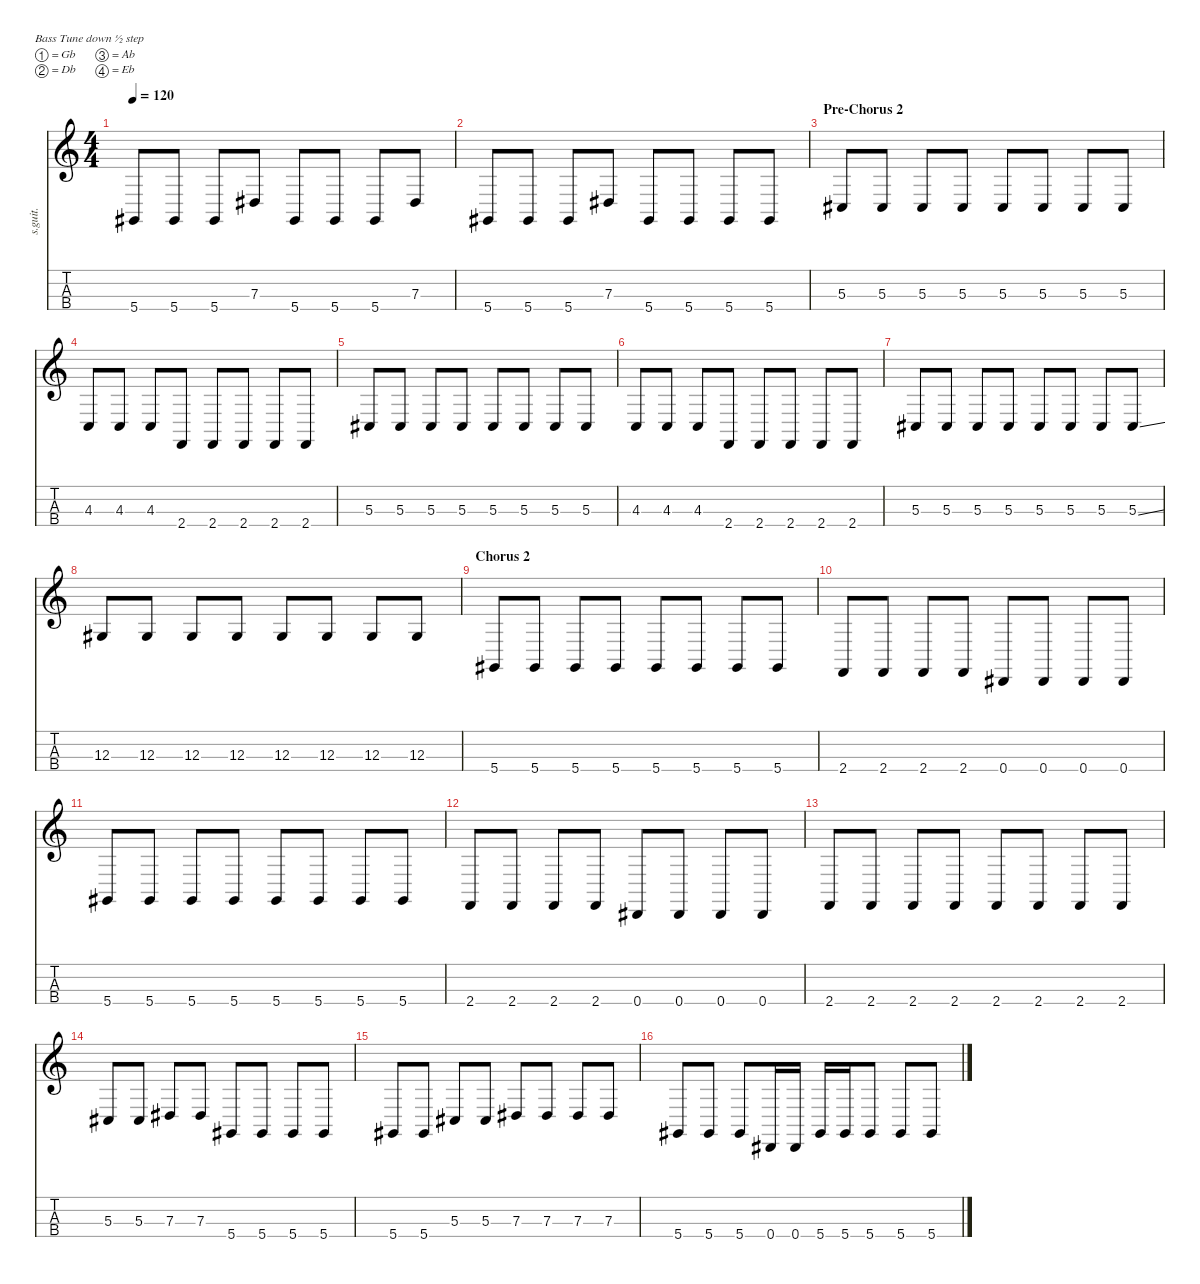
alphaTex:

\defaultSystemsLayout 4
\hideDynamics
\bracketExtendMode nobrackets
\track ("Matt Sharp - Picked Bass Guitar" "s.guit.") {instrument electricbasspick}
\staff {score tabs}
\tuning (Gb2 Db2 Ab1 Eb1)
\ts (4 4)
\tempo 120
\clef g2
\ks c
5.4{acc #}.8{lyrics (0 "") lyrics (1 "") lyrics (2 "") lyrics (3 "") lyrics (4 "") dy f} 5.4{acc #}.8{lyrics (0 "") lyrics (1 "") lyrics (2 "") lyrics (3 "") lyrics (4 "")} 5.4{acc #}.8{lyrics (0 "") lyrics (1 "") lyrics (2 "") lyrics (3 "") lyrics (4 "")} 7.3{acc #}.8{lyrics (0 "") lyrics (1 "") lyrics (2 "") lyrics (3 "") lyrics (4 "")} 5.4{acc #}.8{lyrics (0 "") lyrics (1 "") lyrics (2 "") lyrics (3 "") lyrics (4 "")} 5.4{acc #}.8{lyrics (0 "") lyrics (1 "") lyrics (2 "") lyrics (3 "") lyrics (4 "")} 5.4{acc #}.8{lyrics (0 "") lyrics (1 "") lyrics (2 "") lyrics (3 "") lyrics (4 "")} 7.3{acc #}.8{lyrics (0 "") lyrics (1 "") lyrics (2 "") lyrics (3 "") lyrics (4 "")} |
5.4{acc #}.8{lyrics (0 "") lyrics (1 "") lyrics (2 "") lyrics (3 "") lyrics (4 "")} 5.4{acc #}.8{lyrics (0 "") lyrics (1 "") lyrics (2 "") lyrics (3 "") lyrics (4 "")} 5.4{acc #}.8{lyrics (0 "") lyrics (1 "") lyrics (2 "") lyrics (3 "") lyrics (4 "")} 7.3{acc #}.8{lyrics (0 "") lyrics (1 "") lyrics (2 "") lyrics (3 "") lyrics (4 "")} 5.4{acc #}.8{lyrics (0 "") lyrics (1 "") lyrics (2 "") lyrics (3 "") lyrics (4 "")} 5.4{acc #}.8{lyrics (0 "") lyrics (1 "") lyrics (2 "") lyrics (3 "") lyrics (4 "")} 5.4{acc #}.8{lyrics (0 "") lyrics (1 "") lyrics (2 "") lyrics (3 "") lyrics (4 "")} 5.4{acc #}.8{lyrics (0 "") lyrics (1 "") lyrics (2 "") lyrics (3 "") lyrics (4 "")} |
\section ("" "Pre-Chorus 2")
5.3{acc #}.8{lyrics (0 "") lyrics (1 "") lyrics (2 "") lyrics (3 "") lyrics (4 "")} 5.3{acc #}.8{lyrics (0 "") lyrics (1 "") lyrics (2 "") lyrics (3 "") lyrics (4 "")} 5.3{acc #}.8{lyrics (0 "") lyrics (1 "") lyrics (2 "") lyrics (3 "") lyrics (4 "")} 5.3{acc #}.8{lyrics (0 "") lyrics (1 "") lyrics (2 "") lyrics (3 "") lyrics (4 "")} 5.3{acc #}.8{lyrics (0 "") lyrics (1 "") lyrics (2 "") lyrics (3 "") lyrics (4 "")} 5.3{acc #}.8{lyrics (0 "") lyrics (1 "") lyrics (2 "") lyrics (3 "") lyrics (4 "")} 5.3{acc #}.8{lyrics (0 "") lyrics (1 "") lyrics (2 "") lyrics (3 "") lyrics (4 "")} 5.3{acc #}.8{lyrics (0 "") lyrics (1 "") lyrics (2 "") lyrics (3 "") lyrics (4 "")} |
4.3.8{lyrics (0 "") lyrics (1 "") lyrics (2 "") lyrics (3 "") lyrics (4 "")} 4.3.8{lyrics (0 "") lyrics (1 "") lyrics (2 "") lyrics (3 "") lyrics (4 "")} 4.3.8{lyrics (0 "") lyrics (1 "") lyrics (2 "") lyrics (3 "") lyrics (4 "")} 2.4.8{lyrics (0 "") lyrics (1 "") lyrics (2 "") lyrics (3 "") lyrics (4 "")} 2.4.8{lyrics (0 "") lyrics (1 "") lyrics (2 "") lyrics (3 "") lyrics (4 "")} 2.4.8{lyrics (0 "") lyrics (1 "") lyrics (2 "") lyrics (3 "") lyrics (4 "")} 2.4.8{lyrics (0 "") lyrics (1 "") lyrics (2 "") lyrics (3 "") lyrics (4 "")} 2.4.8{lyrics (0 "") lyrics (1 "") lyrics (2 "") lyrics (3 "") lyrics (4 "")} |
5.3{acc #}.8{lyrics (0 "") lyrics (1 "") lyrics (2 "") lyrics (3 "") lyrics (4 "")} 5.3{acc #}.8{lyrics (0 "") lyrics (1 "") lyrics (2 "") lyrics (3 "") lyrics (4 "")} 5.3{acc #}.8{lyrics (0 "") lyrics (1 "") lyrics (2 "") lyrics (3 "") lyrics (4 "")} 5.3{acc #}.8{lyrics (0 "") lyrics (1 "") lyrics (2 "") lyrics (3 "") lyrics (4 "")} 5.3{acc #}.8{lyrics (0 "") lyrics (1 "") lyrics (2 "") lyrics (3 "") lyrics (4 "")} 5.3{acc #}.8{lyrics (0 "") lyrics (1 "") lyrics (2 "") lyrics (3 "") lyrics (4 "")} 5.3{acc #}.8{lyrics (0 "") lyrics (1 "") lyrics (2 "") lyrics (3 "") lyrics (4 "")} 5.3{acc #}.8{lyrics (0 "") lyrics (1 "") lyrics (2 "") lyrics (3 "") lyrics (4 "")} |
4.3.8{lyrics (0 "") lyrics (1 "") lyrics (2 "") lyrics (3 "") lyrics (4 "")} 4.3.8{lyrics (0 "") lyrics (1 "") lyrics (2 "") lyrics (3 "") lyrics (4 "")} 4.3.8{lyrics (0 "") lyrics (1 "") lyrics (2 "") lyrics (3 "") lyrics (4 "")} 2.4.8{lyrics (0 "") lyrics (1 "") lyrics (2 "") lyrics (3 "") lyrics (4 "")} 2.4.8{lyrics (0 "") lyrics (1 "") lyrics (2 "") lyrics (3 "") lyrics (4 "")} 2.4.8{lyrics (0 "") lyrics (1 "") lyrics (2 "") lyrics (3 "") lyrics (4 "")} 2.4.8{lyrics (0 "") lyrics (1 "") lyrics (2 "") lyrics (3 "") lyrics (4 "")} 2.4.8{lyrics (0 "") lyrics (1 "") lyrics (2 "") lyrics (3 "") lyrics (4 "")} |
5.3{acc #}.8{lyrics (0 "") lyrics (1 "") lyrics (2 "") lyrics (3 "") lyrics (4 "")} 5.3{acc #}.8{lyrics (0 "") lyrics (1 "") lyrics (2 "") lyrics (3 "") lyrics (4 "")} 5.3{acc #}.8{lyrics (0 "") lyrics (1 "") lyrics (2 "") lyrics (3 "") lyrics (4 "")} 5.3{acc #}.8{lyrics (0 "") lyrics (1 "") lyrics (2 "") lyrics (3 "") lyrics (4 "")} 5.3{acc #}.8{lyrics (0 "") lyrics (1 "") lyrics (2 "") lyrics (3 "") lyrics (4 "")} 5.3{acc #}.8{lyrics (0 "") lyrics (1 "") lyrics (2 "") lyrics (3 "") lyrics (4 "")} 5.3{acc #}.8{lyrics (0 "") lyrics (1 "") lyrics (2 "") lyrics (3 "") lyrics (4 "")} 5.3{ss acc #}.8{lyrics (0 "") lyrics (1 "") lyrics (2 "") lyrics (3 "") lyrics (4 "")} |
12.3{acc #}.8{lyrics (0 "") lyrics (1 "") lyrics (2 "") lyrics (3 "") lyrics (4 "")} 12.3{acc #}.8{lyrics (0 "") lyrics (1 "") lyrics (2 "") lyrics (3 "") lyrics (4 "")} 12.3{acc #}.8{lyrics (0 "") lyrics (1 "") lyrics (2 "") lyrics (3 "") lyrics (4 "")} 12.3{acc #}.8{lyrics (0 "") lyrics (1 "") lyrics (2 "") lyrics (3 "") lyrics (4 "")} 12.3{acc #}.8{lyrics (0 "") lyrics (1 "") lyrics (2 "") lyrics (3 "") lyrics (4 "")} 12.3{acc #}.8{lyrics (0 "") lyrics (1 "") lyrics (2 "") lyrics (3 "") lyrics (4 "")} 12.3{acc #}.8{lyrics (0 "") lyrics (1 "") lyrics (2 "") lyrics (3 "") lyrics (4 "")} 12.3{acc #}.8{lyrics (0 "") lyrics (1 "") lyrics (2 "") lyrics (3 "") lyrics (4 "")} |
\section ("" "Chorus 2")
5.4{acc #}.8{lyrics (0 "") lyrics (1 "") lyrics (2 "") lyrics (3 "") lyrics (4 "")} 5.4{acc #}.8{lyrics (0 "") lyrics (1 "") lyrics (2 "") lyrics (3 "") lyrics (4 "")} 5.4{acc #}.8{lyrics (0 "") lyrics (1 "") lyrics (2 "") lyrics (3 "") lyrics (4 "")} 5.4{acc #}.8{lyrics (0 "") lyrics (1 "") lyrics (2 "") lyrics (3 "") lyrics (4 "")} 5.4{acc #}.8{lyrics (0 "") lyrics (1 "") lyrics (2 "") lyrics (3 "") lyrics (4 "")} 5.4{acc #}.8{lyrics (0 "") lyrics (1 "") lyrics (2 "") lyrics (3 "") lyrics (4 "")} 5.4{acc #}.8{lyrics (0 "") lyrics (1 "") lyrics (2 "") lyrics (3 "") lyrics (4 "")} 5.4{acc #}.8{lyrics (0 "") lyrics (1 "") lyrics (2 "") lyrics (3 "") lyrics (4 "")} |
2.4.8{lyrics (0 "") lyrics (1 "") lyrics (2 "") lyrics (3 "") lyrics (4 "")} 2.4.8{lyrics (0 "") lyrics (1 "") lyrics (2 "") lyrics (3 "") lyrics (4 "")} 2.4.8{lyrics (0 "") lyrics (1 "") lyrics (2 "") lyrics (3 "") lyrics (4 "")} 2.4.8{lyrics (0 "") lyrics (1 "") lyrics (2 "") lyrics (3 "") lyrics (4 "")} 0.4{acc #}.8{lyrics (0 "") lyrics (1 "") lyrics (2 "") lyrics (3 "") lyrics (4 "")} 0.4{acc #}.8{lyrics (0 "") lyrics (1 "") lyrics (2 "") lyrics (3 "") lyrics (4 "")} 0.4{acc #}.8{lyrics (0 "") lyrics (1 "") lyrics (2 "") lyrics (3 "") lyrics (4 "")} 0.4{acc #}.8{lyrics (0 "") lyrics (1 "") lyrics (2 "") lyrics (3 "") lyrics (4 "")} |
5.4{acc #}.8{lyrics (0 "") lyrics (1 "") lyrics (2 "") lyrics (3 "") lyrics (4 "")} 5.4{acc #}.8{lyrics (0 "") lyrics (1 "") lyrics (2 "") lyrics (3 "") lyrics (4 "")} 5.4{acc #}.8{lyrics (0 "") lyrics (1 "") lyrics (2 "") lyrics (3 "") lyrics (4 "")} 5.4{acc #}.8{lyrics (0 "") lyrics (1 "") lyrics (2 "") lyrics (3 "") lyrics (4 "")} 5.4{acc #}.8{lyrics (0 "") lyrics (1 "") lyrics (2 "") lyrics (3 "") lyrics (4 "")} 5.4{acc #}.8{lyrics (0 "") lyrics (1 "") lyrics (2 "") lyrics (3 "") lyrics (4 "")} 5.4{acc #}.8{lyrics (0 "") lyrics (1 "") lyrics (2 "") lyrics (3 "") lyrics (4 "")} 5.4{acc #}.8{lyrics (0 "") lyrics (1 "") lyrics (2 "") lyrics (3 "") lyrics (4 "")} |
2.4.8{lyrics (0 "") lyrics (1 "") lyrics (2 "") lyrics (3 "") lyrics (4 "")} 2.4.8{lyrics (0 "") lyrics (1 "") lyrics (2 "") lyrics (3 "") lyrics (4 "")} 2.4.8{lyrics (0 "") lyrics (1 "") lyrics (2 "") lyrics (3 "") lyrics (4 "")} 2.4.8{lyrics (0 "") lyrics (1 "") lyrics (2 "") lyrics (3 "") lyrics (4 "")} 0.4{acc #}.8{lyrics (0 "") lyrics (1 "") lyrics (2 "") lyrics (3 "") lyrics (4 "")} 0.4{acc #}.8{lyrics (0 "") lyrics (1 "") lyrics (2 "") lyrics (3 "") lyrics (4 "")} 0.4{acc #}.8{lyrics (0 "") lyrics (1 "") lyrics (2 "") lyrics (3 "") lyrics (4 "")} 0.4{acc #}.8{lyrics (0 "") lyrics (1 "") lyrics (2 "") lyrics (3 "") lyrics (4 "")} |
2.4.8{lyrics (0 "") lyrics (1 "") lyrics (2 "") lyrics (3 "") lyrics (4 "")} 2.4.8{lyrics (0 "") lyrics (1 "") lyrics (2 "") lyrics (3 "") lyrics (4 "")} 2.4.8{lyrics (0 "") lyrics (1 "") lyrics (2 "") lyrics (3 "") lyrics (4 "")} 2.4.8{lyrics (0 "") lyrics (1 "") lyrics (2 "") lyrics (3 "") lyrics (4 "")} 2.4.8{lyrics (0 "") lyrics (1 "") lyrics (2 "") lyrics (3 "") lyrics (4 "")} 2.4.8{lyrics (0 "") lyrics (1 "") lyrics (2 "") lyrics (3 "") lyrics (4 "")} 2.4.8{lyrics (0 "") lyrics (1 "") lyrics (2 "") lyrics (3 "") lyrics (4 "")} 2.4.8{lyrics (0 "") lyrics (1 "") lyrics (2 "") lyrics (3 "") lyrics (4 "")} |
5.3{acc #}.8{lyrics (0 "") lyrics (1 "") lyrics (2 "") lyrics (3 "") lyrics (4 "")} 5.3{acc #}.8{lyrics (0 "") lyrics (1 "") lyrics (2 "") lyrics (3 "") lyrics (4 "")} 7.3{acc #}.8{lyrics (0 "") lyrics (1 "") lyrics (2 "") lyrics (3 "") lyrics (4 "")} 7.3{acc #}.8{lyrics (0 "") lyrics (1 "") lyrics (2 "") lyrics (3 "") lyrics (4 "")} 5.4{acc #}.8{lyrics (0 "") lyrics (1 "") lyrics (2 "") lyrics (3 "") lyrics (4 "")} 5.4{acc #}.8{lyrics (0 "") lyrics (1 "") lyrics (2 "") lyrics (3 "") lyrics (4 "")} 5.4{acc #}.8{lyrics (0 "") lyrics (1 "") lyrics (2 "") lyrics (3 "") lyrics (4 "")} 5.4{acc #}.8{lyrics (0 "") lyrics (1 "") lyrics (2 "") lyrics (3 "") lyrics (4 "")} |
5.4{acc #}.8{lyrics (0 "") lyrics (1 "") lyrics (2 "") lyrics (3 "") lyrics (4 "")} 5.4{acc #}.8{lyrics (0 "") lyrics (1 "") lyrics (2 "") lyrics (3 "") lyrics (4 "")} 5.3{acc #}.8{lyrics (0 "") lyrics (1 "") lyrics (2 "") lyrics (3 "") lyrics (4 "")} 5.3{acc #}.8{lyrics (0 "") lyrics (1 "") lyrics (2 "") lyrics (3 "") lyrics (4 "")} 7.3{acc #}.8{lyrics (0 "") lyrics (1 "") lyrics (2 "") lyrics (3 "") lyrics (4 "")} 7.3{acc #}.8{lyrics (0 "") lyrics (1 "") lyrics (2 "") lyrics (3 "") lyrics (4 "")} 7.3{acc #}.8{lyrics (0 "") lyrics (1 "") lyrics (2 "") lyrics (3 "") lyrics (4 "")} 7.3{acc #}.8{lyrics (0 "") lyrics (1 "") lyrics (2 "") lyrics (3 "") lyrics (4 "")} |
5.4{acc #}.8{lyrics (0 "") lyrics (1 "") lyrics (2 "") lyrics (3 "") lyrics (4 "")} 5.4{acc #}.8{lyrics (0 "") lyrics (1 "") lyrics (2 "") lyrics (3 "") lyrics (4 "")} 5.4{acc #}.8{lyrics (0 "") lyrics (1 "") lyrics (2 "") lyrics (3 "") lyrics (4 "")} 0.4{acc #}.16{lyrics (0 "") lyrics (1 "") lyrics (2 "") lyrics (3 "") lyrics (4 "")} 0.4{acc #}.16{lyrics (0 "") lyrics (1 "") lyrics (2 "") lyrics (3 "") lyrics (4 "")} 5.4{acc #}.16{lyrics (0 "") lyrics (1 "") lyrics (2 "") lyrics (3 "") lyrics (4 "")} 5.4{acc #}.16{lyrics (0 "") lyrics (1 "") lyrics (2 "") lyrics (3 "") lyrics (4 "")} 5.4{acc #}.8{lyrics (0 "") lyrics (1 "") lyrics (2 "") lyrics (3 "") lyrics (4 "")} 5.4{acc #}.8{lyrics (0 "") lyrics (1 "") lyrics (2 "") lyrics (3 "") lyrics (4 "")} 5.4{acc #}.8{lyrics (0 "") lyrics (1 "") lyrics (2 "") lyrics (3 "") lyrics (4 "")}
